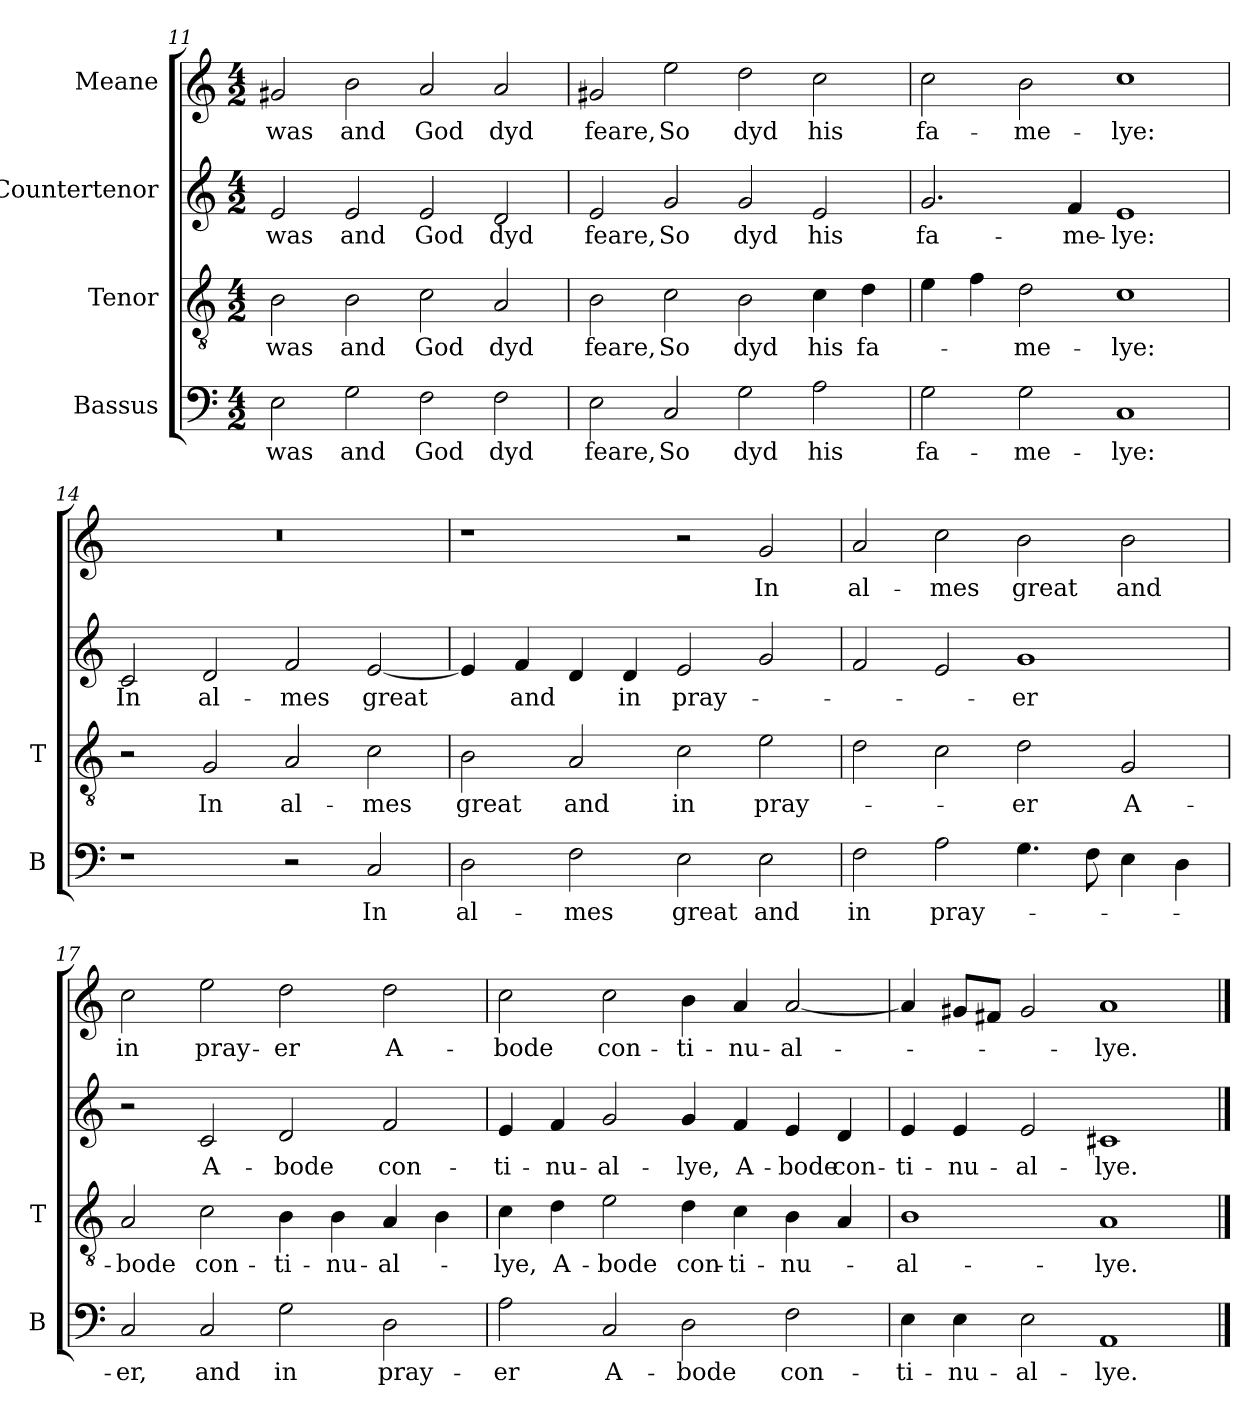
**kern	**text	**kern	**text	**kern	**text	**kern	**text
*part4	*part4	*part3	*part3	*part2	*part2	*part1	*part1
*staff4	*staff4	*staff3	*staff3	*staff2	*staff2	*staff1	*staff1
*I"Bassus	*	*I"Tenor	*	*I"Countertenor	*	*I"Meane	*
*I'B	*	*I'T	*	*	*	*	*
*clefF4	*	*clefGv2	*	*clefG2	*	*clefG2	*
*k[]	*	*k[]	*	*k[]	*	*k[]	*
*C:	*	*C:	*	*C:	*	*C:	*
*M4/2	*	*M4/2	*	*M4/2	*	*M4/2	*
=11	=11	=11	=11	=11	=11	=11	=11
!	!LO:LY:b	!	!LO:LY:b	!	!LO:LY:b	!	!LO:LY:b
2E\	was	2B\	was	2e/	was	2g#X/	was
!	!LO:LY:b	!	!LO:LY:b	!	!LO:LY:b	!	!LO:LY:b
2G\	and	2B\	and	2e/	and	2b\	and
!	!LO:LY:b	!	!LO:LY:b	!	!LO:LY:b	!	!LO:LY:b
2F\	God	2c\	God	2e/	God	2a/	God
!	!LO:LY:b	!	!LO:LY:b	!	!LO:LY:b	!	!LO:LY:b
2F\	dyd	2A/	dyd	2d/	dyd	2a/	dyd
=12	=12	=12	=12	=12	=12	=12	=12
!	!LO:LY:b	!	!LO:LY:b	!	!LO:LY:b	!	!LO:LY:b
2E\	feare,	2B\	feare,	2e/	feare,	2g#X/	feare,
!	!LO:LY:b	!	!LO:LY:b	!	!LO:LY:b	!	!LO:LY:b
2C/	So	2c\	So	2g/	So	2ee\	So
!	!LO:LY:b	!	!LO:LY:b	!	!LO:LY:b	!	!LO:LY:b
2G\	dyd	2B\	dyd	2g/	dyd	2dd\	dyd
!	!LO:LY:b	!	!LO:LY:b	!	!LO:LY:b	!	!LO:LY:b
2A\	his	4c\	his	2e/	his	2cc\	his
!	!	!	!LO:LY:b	!	!	!	!
.	.	4d\	fa-	.	.	.	.
!!LO:LB:g=z
=13	=13	=13	=13	=13	=13	=13	=13
!	!LO:LY:b	!	!	!	!LO:LY:b	!	!LO:LY:b
2G\	fa-	4e\	.	2.g/	fa-	2cc\	fa-
.	.	4f\	.	.	.	.	.
!	!LO:LY:b	!	!LO:LY:b	!	!	!	!LO:LY:b
2G\	-me-	2d\	-me-	.	.	2b\	-me-
!	!	!	!	!	!LO:LY:b	!	!
.	.	.	.	4f/	-me-	.	.
!	!LO:LY:b	!	!LO:LY:b	!	!LO:LY:b	!	!LO:LY:b
1C	-lye:	1c	-lye:	1e	-lye:	1cc	-lye:
=14	=14	=14	=14	=14	=14	=14	=14
!	!	!	!	!	!LO:LY:b	!	!
1r	.	2r	.	2c/	In	0r	.
!	!	!	!LO:LY:b	!	!LO:LY:b	!	!
.	.	2G/	In	2d/	al-	.	.
!	!	!	!LO:LY:b	!	!LO:LY:b	!	!
2r	.	2A/	al-	2f/	-mes	.	.
!	!LO:LY:b	!	!LO:LY:b	!	!LO:LY:b	!	!
2C/	In	2c\	-mes	[2e/	great	.	.
=15	=15	=15	=15	=15	=15	=15	=15
!	!LO:LY:b	!	!LO:LY:b	!	!	!	!
2D\	al-	2B\	great	4e/]	.	1r	.
!	!	!	!	!	!LO:LY:b	!	!
.	.	.	.	4f/	and	.	.
!	!LO:LY:b	!	!LO:LY:b	!	!	!	!
2F\	-mes	2A/	and	4d/	.	.	.
!	!	!	!	!	!LO:LY:b	!	!
.	.	.	.	4d/	in	.	.
!	!LO:LY:b	!	!LO:LY:b	!	!LO:LY:b	!	!
2E\	great	2c\	in	2e/	pray-	2r	.
!	!LO:LY:b	!	!LO:LY:b	!	!	!	!LO:LY:b
2E\	and	2e\	pray-	2g/	.	2g/	In
!!LO:PB:g=z
=16	=16	=16	=16	=16	=16	=16	=16
!	!LO:LY:b	!	!	!	!	!	!LO:LY:b
2F\	in	2d\	.	2f/	.	2a/	al-
!	!LO:LY:b	!	!	!	!	!	!LO:LY:b
2A\	pray-	2c\	.	2e/	.	2cc\	-mes
!	!	!	!LO:LY:b	!	!LO:LY:b	!	!LO:LY:b
4.G\	.	2d\	-er	1g	-er	2b\	great
8F\	.	.	.	.	.	.	.
!	!	!	!LO:LY:b	!	!	!	!LO:LY:b
4E\	.	2G/	A-	.	.	2b\	and
4D\	.	.	.	.	.	.	.
=17	=17	=17	=17	=17	=17	=17	=17
!	!LO:LY:b	!	!LO:LY:b	!	!	!	!LO:LY:b
2C/	-er,	2A/	-bode	2r	.	2cc\	in
!	!LO:LY:b	!	!LO:LY:b	!	!LO:LY:b	!	!LO:LY:b
2C/	and	2c\	con-	2c/	A-	2ee\	pray-
!	!LO:LY:b	!	!LO:LY:b	!	!LO:LY:b	!	!LO:LY:b
2G\	in	4B\	-ti-	2d/	-bode	2dd\	-er
!	!	!	!LO:LY:b	!	!	!	!
.	.	4B\	-nu-	.	.	.	.
!	!LO:LY:b	!	!LO:LY:b	!	!LO:LY:b	!	!LO:LY:b
2D\	pray-	4A/	-al-	2f/	con-	2dd\	A-
.	.	4B\	.	.	.	.	.
!!LO:LB:g=z
=18	=18	=18	=18	=18	=18	=18	=18
!	!LO:LY:b	!	!LO:LY:b	!	!LO:LY:b	!	!LO:LY:b
2A\	-er	4c\	-lye,	4e/	-ti-	2cc\	-bode
!	!	!	!LO:LY:b	!	!LO:LY:b	!	!
.	.	4d\	A-	4f/	-nu-	.	.
!	!LO:LY:b	!	!LO:LY:b	!	!LO:LY:b	!	!LO:LY:b
2C/	A-	2e\	-bode	2g/	-al-	2cc\	con-
!	!LO:LY:b	!	!LO:LY:b	!	!LO:LY:b	!	!LO:LY:b
2D\	-bode	4d\	con-	4g/	-lye,	4b\	-ti-
!	!	!	!LO:LY:b	!	!LO:LY:b	!	!LO:LY:b
.	.	4c\	-ti-	4f/	A-	4a/	-nu-
!	!LO:LY:b	!	!LO:LY:b	!	!LO:LY:b	!	!LO:LY:b
2F\	con-	4B\	-nu-	4e/	-bode	[2a/	-al-
!	!	!	!	!	!LO:LY:b	!	!
.	.	4A/	.	4d/	con-	.	.
=19	=19	=19	=19	=19	=19	=19	=19
!	!LO:LY:b	!	!LO:LY:b	!	!LO:LY:b	!	!
4E\	-ti-	1B	-al-	4e/	-ti-	4a/]	.
!	!LO:LY:b	!	!	!	!LO:LY:b	!	!
4E\	-nu-	.	.	4e/	-nu-	8g#X/L	.
.	.	.	.	.	.	8f#X/J	.
!	!LO:LY:b	!	!	!	!LO:LY:b	!	!
2E\	-al-	.	.	2e/	-al-	2g#/	.
!	!LO:LY:b	!	!LO:LY:b	!	!LO:LY:b	!	!LO:LY:b
1AA	-lye.	1A	-lye.	1c#X	-lye.	1a	-lye.
==	==	==	==	==	==	==	==
*-	*-	*-	*-	*-	*-	*-	*-
